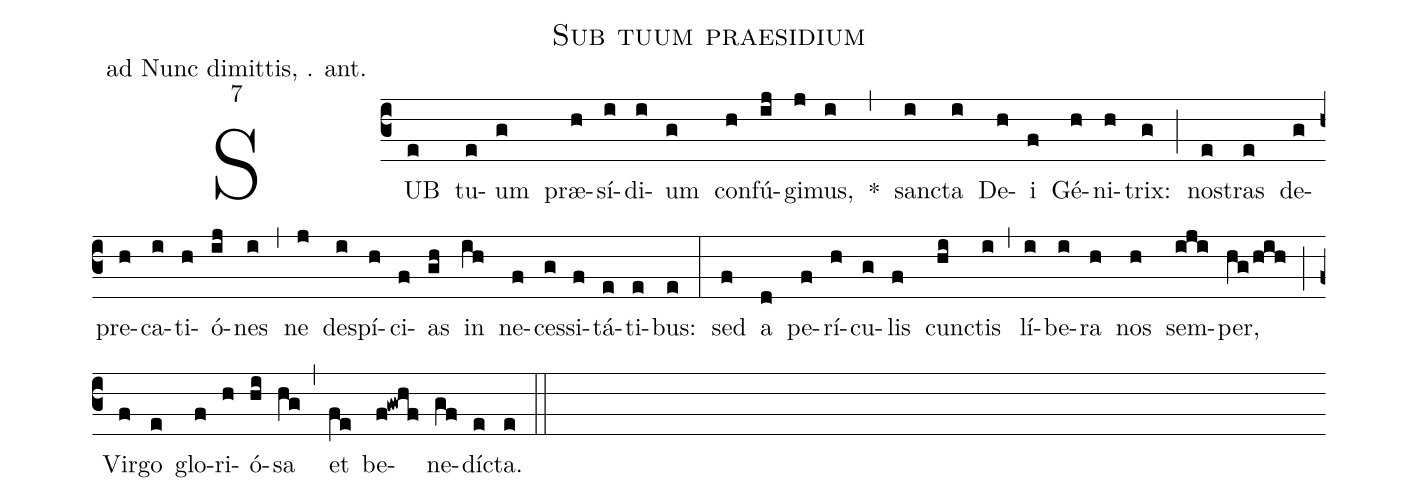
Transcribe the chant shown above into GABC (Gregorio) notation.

name: Sub tuum praesidium;
office-part: ad Nunc dimittis, . ant.;
mode: 7;
%%
% vii.a

(c3)
SUB(e) tu(e)um(g) præ(h)sí(i)di(i)um(g) con(h)fú(ij)gi(j)mus,(i) *(,)
sanc(i)ta(i) De(h)i(f) Gé(h)ni(h)trix:(g) (;)
nos(e)tras(e) de(g)pre(h)ca(i)ti(h)ó(ij)nes(i) (,)
ne(j) de(i)spí(h)ci(f)as(gh) in(ih) ne(f)ces(g)si(f)tá(e)ti(e)bus:(e) (:)
sed(f) a(d) pe(f)rí(h)cu(g)lis(f) cunc(hi)tis(i) (,)
lí(i)be(i)ra(h) nos(h) sem(iji)per,(hg/hih) (;)
Vir(f)go(e) glo(f)ri(h)ó(hi)sa(hg) (,)
et(fe) be(f!gwhf)ne(gf)díc(e)ta.(e) (::)
